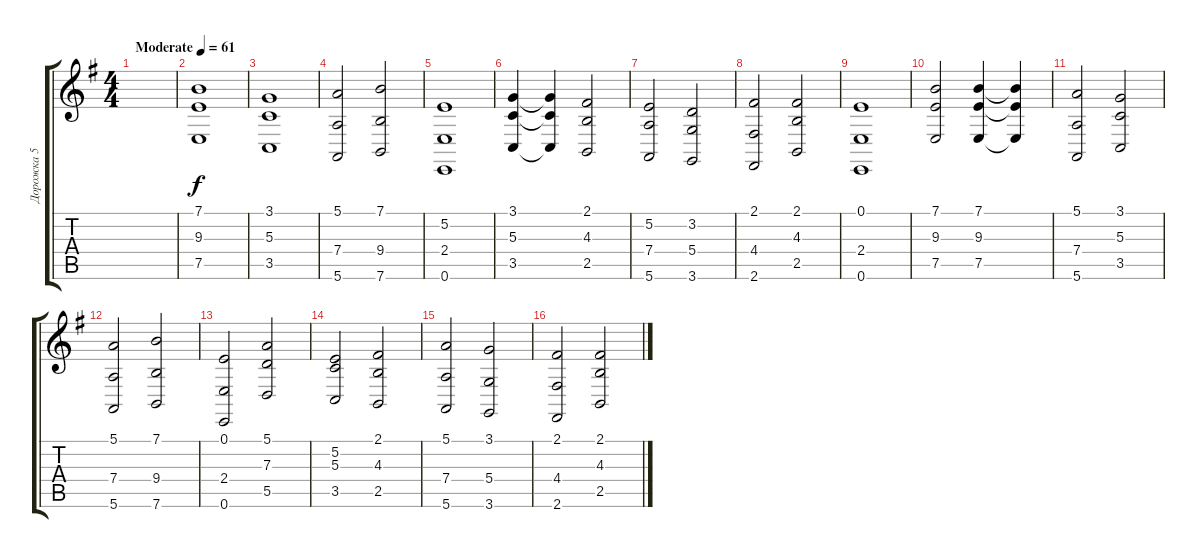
\track ("Дорожка 5" "Дорожка 5") {instrument tremolostrings}
\staff {score tabs}
\tuning (E4 B3 G3 D3 A2 E2) {hide}
\ts (4 4)
\tempo (61 "Moderate")
\clef g2
\ks g
|
(7.1 9.3 7.5).1 |
(3.1 5.3 3.5).1 |
(5.1 7.4 5.6).2 (7.1 9.4 7.6).2 |
(5.2 2.4 0.6).1 |
(3.1 5.3 3.5).4 (3.1{t} 5.3{t} 3.5{t}).4 (2.1 4.3 2.5).2 |
(5.2 7.4 5.6).2 (3.2 5.4 3.6).2 |
(2.1 4.4 2.6).2 (2.1 4.3 2.5).2 |
(0.1 2.4 0.6).1 |
(7.1 9.3 7.5).2 (7.1 9.3 7.5).4 (7.1{t} 9.3{t} 7.5{t}).4 |
(5.1 7.4 5.6).2 (3.1 5.3 3.5).2 |
(5.1 7.4 5.6).2 (7.1 9.4 7.6).2 |
(0.1 2.4 0.6).2 (5.1 7.3 5.5).2 |
(5.2 5.3 3.5).2 (2.1 4.3 2.5).2 |
(5.1 7.4 5.6).2 (3.1 5.4 3.6).2 |
(2.1 4.4 2.6).2 (2.1 4.3 2.5).2
